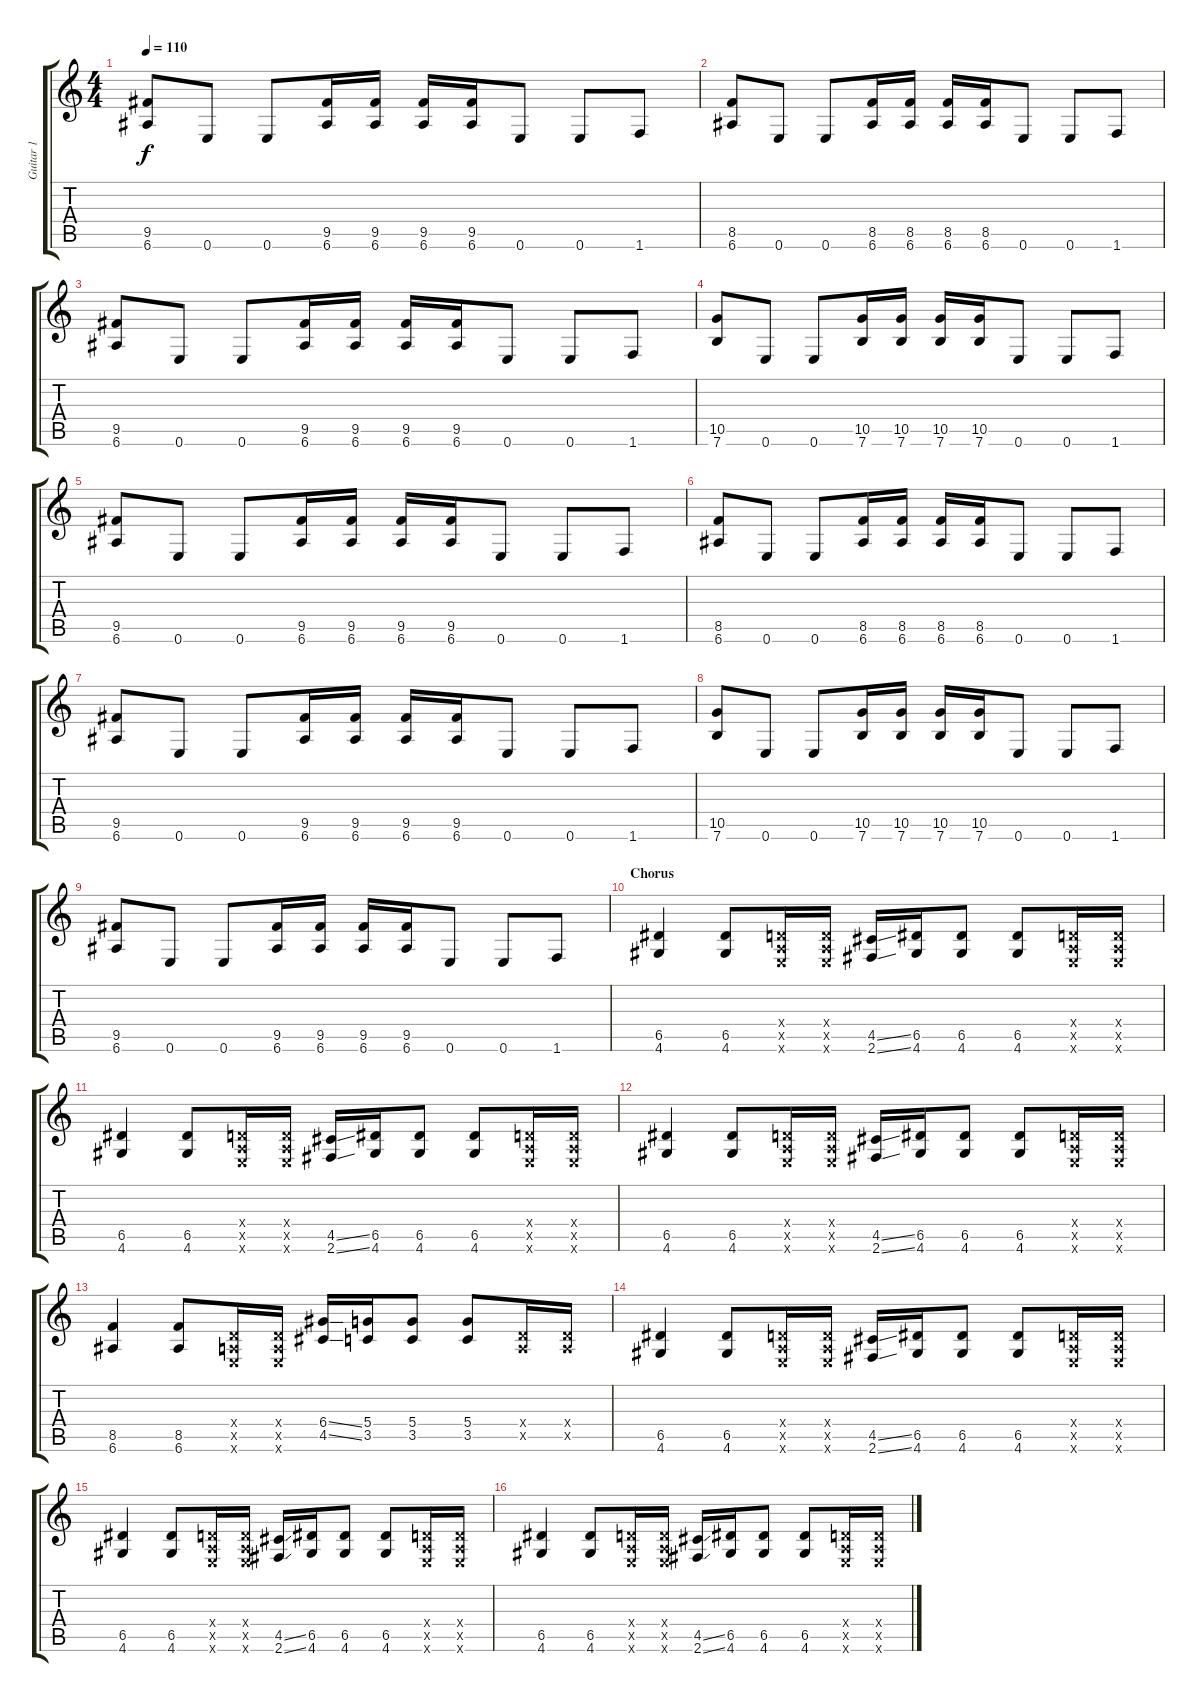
\track ("Guitar 1" "Guitar 1") {instrument distortionguitar}
\staff {score tabs}
\tuning (E4 B3 G3 D3 A2 E2) {hide}
\ts (4 4)
\tempo 110
\clef g2
\ks c
(9.5 6.6).8{dy f} 0.6.8 0.6.8 (9.5 6.6).16 (9.5 6.6).16 (9.5 6.6).16 (9.5 6.6).16 0.6.8 0.6.8 1.6.8 |
(8.5 6.6).8 0.6.8 0.6.8 (8.5 6.6).16 (8.5 6.6).16 (8.5 6.6).16 (8.5 6.6).16 0.6.8 0.6.8 1.6.8 |
(9.5 6.6).8 0.6.8 0.6.8 (9.5 6.6).16 (9.5 6.6).16 (9.5 6.6).16 (9.5 6.6).16 0.6.8 0.6.8 1.6.8 |
(10.5 7.6).8 0.6.8 0.6.8 (10.5 7.6).16 (10.5 7.6).16 (10.5 7.6).16 (10.5 7.6).16 0.6.8 0.6.8 1.6.8 |
(9.5 6.6).8 0.6.8 0.6.8 (9.5 6.6).16 (9.5 6.6).16 (9.5 6.6).16 (9.5 6.6).16 0.6.8 0.6.8 1.6.8 |
(8.5 6.6).8 0.6.8 0.6.8 (8.5 6.6).16 (8.5 6.6).16 (8.5 6.6).16 (8.5 6.6).16 0.6.8 0.6.8 1.6.8 |
(9.5 6.6).8 0.6.8 0.6.8 (9.5 6.6).16 (9.5 6.6).16 (9.5 6.6).16 (9.5 6.6).16 0.6.8 0.6.8 1.6.8 |
(10.5 7.6).8 0.6.8 0.6.8 (10.5 7.6).16 (10.5 7.6).16 (10.5 7.6).16 (10.5 7.6).16 0.6.8 0.6.8 1.6.8 |
(9.5 6.6).8 0.6.8 0.6.8 (9.5 6.6).16 (9.5 6.6).16 (9.5 6.6).16 (9.5 6.6).16 0.6.8 0.6.8 1.6.8 |
\section ("" "Chorus")
(6.5 4.6).4 (6.5 4.6).8 (0.4{x} 0.5{x} 0.6{x}).16 (0.4{x} 0.5{x} 0.6{x}).16 (4.5{ss} 2.6{ss}).16 (6.5 4.6).16 (6.5 4.6).8 (6.5 4.6).8 (0.4{x} 0.5{x} 0.6{x}).16 (0.4{x} 0.5{x} 0.6{x}).16 |
(6.5 4.6).4 (6.5 4.6).8 (0.4{x} 0.5{x} 0.6{x}).16 (0.4{x} 0.5{x} 0.6{x}).16 (4.5{ss} 2.6{ss}).16 (6.5 4.6).16 (6.5 4.6).8 (6.5 4.6).8 (0.4{x} 0.5{x} 0.6{x}).16 (0.4{x} 0.5{x} 0.6{x}).16 |
(6.5 4.6).4 (6.5 4.6).8 (0.4{x} 0.5{x} 0.6{x}).16 (0.4{x} 0.5{x} 0.6{x}).16 (4.5{ss} 2.6{ss}).16 (6.5 4.6).16 (6.5 4.6).8 (6.5 4.6).8 (0.4{x} 0.5{x} 0.6{x}).16 (0.4{x} 0.5{x} 0.6{x}).16 |
(8.5 6.6).4 (8.5 6.6).8 (0.4{x} 0.5{x} 0.6{x}).16 (0.4{x} 0.5{x} 0.6{x}).16 (6.4{ss} 4.5{ss}).16 (5.4 3.5).16 (5.4 3.5).8 (5.4 3.5).8 (0.4{x} 0.5{x}).16 (0.4{x} 0.5{x}).16 |
(6.5 4.6).4 (6.5 4.6).8 (0.4{x} 0.5{x} 0.6{x}).16 (0.4{x} 0.5{x} 0.6{x}).16 (4.5{ss} 2.6{ss}).16 (6.5 4.6).16 (6.5 4.6).8 (6.5 4.6).8 (0.4{x} 0.5{x} 0.6{x}).16 (0.4{x} 0.5{x} 0.6{x}).16 |
(6.5 4.6).4 (6.5 4.6).8 (0.4{x} 0.5{x} 0.6{x}).16 (0.4{x} 0.5{x} 0.6{x}).16 (4.5{ss} 2.6{ss}).16 (6.5 4.6).16 (6.5 4.6).8 (6.5 4.6).8 (0.4{x} 0.5{x} 0.6{x}).16 (0.4{x} 0.5{x} 0.6{x}).16 |
(6.5 4.6).4 (6.5 4.6).8 (0.4{x} 0.5{x} 0.6{x}).16 (0.4{x} 0.5{x} 0.6{x}).16 (4.5{ss} 2.6{ss}).16 (6.5 4.6).16 (6.5 4.6).8 (6.5 4.6).8 (0.4{x} 0.5{x} 0.6{x}).16 (0.4{x} 0.5{x} 0.6{x}).16
